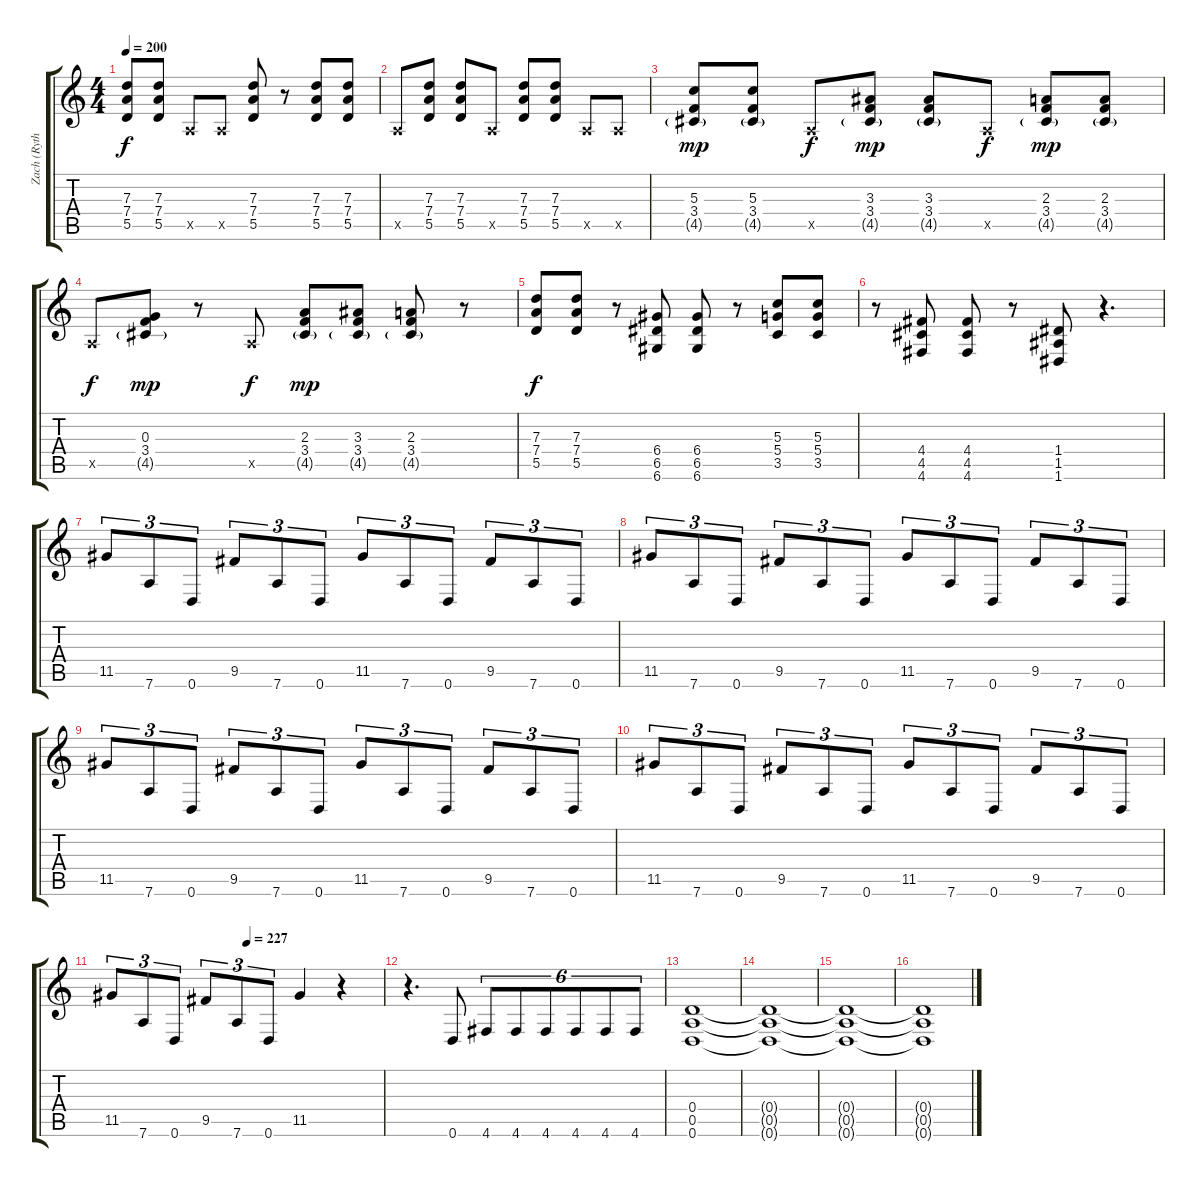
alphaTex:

\track ("Zach (Rythym)" "Zach (Ryth") {instrument distortionguitar}
\staff {score tabs}
\tuning (E4 B3 G3 D3 A2 D2) {hide}
\ts (4 4)
\tempo 200
\clef g2
\ks c
(7.3 7.4 5.5).8{dy f volume 10 balance 0} (7.3 7.4 5.5).8 0.5{x}.8 0.5{x}.8 (7.3 7.4 5.5).8 r.8 (7.3 7.4 5.5).8 (7.3 7.4 5.5).8 |
0.5{x}.8 (7.3 7.4 5.5).8 (7.3 7.4 5.5).8 0.5{x}.8 (7.3 7.4 5.5).8 (7.3 7.4 5.5).8 0.5{x}.8 0.5{x}.8 |
(5.3 3.4 4.5{g}).8{dy mp} (5.3 3.4 4.5{g}).8 0.5{x}.8{dy f} (3.3 3.4 4.5{g}).8{dy mp} (3.3 3.4 4.5{g}).8 0.5{x}.8{dy f} (2.3 3.4 4.5{g}).8{dy mp} (2.3 3.4 4.5{g}).8 |
0.5{x}.8{dy f} (0.3 3.4 4.5{g}).8{dy mp} r.8 0.5{x}.8{dy f} (2.3 3.4 4.5{g}).8{dy mp} (3.3 3.4 4.5{g}).8 (2.3 3.4 4.5{g}).8 r.8 |
(7.3 7.4 5.5).8{dy f} (7.3 7.4 5.5).8 r.8 (6.4 6.5 6.6).8 (6.4 6.5 6.6).8 r.8 (5.3 5.4 3.5).8 (5.3 5.4 3.5).8 |
r.8 (4.4 4.5 4.6).8 (4.4 4.5 4.6).8 r.8 (1.4 1.5 1.6).8 r.4{d} |
11.5.8{tu (3 2) volume 16} 7.6.8{tu (3 2)} 0.6.8{tu (3 2)} 9.5.8{tu (3 2)} 7.6.8{tu (3 2)} 0.6.8{tu (3 2)} 11.5.8{tu (3 2)} 7.6.8{tu (3 2)} 0.6.8{tu (3 2)} 9.5.8{tu (3 2)} 7.6.8{tu (3 2)} 0.6.8{tu (3 2)} |
11.5.8{tu (3 2)} 7.6.8{tu (3 2)} 0.6.8{tu (3 2)} 9.5.8{tu (3 2)} 7.6.8{tu (3 2)} 0.6.8{tu (3 2)} 11.5.8{tu (3 2)} 7.6.8{tu (3 2)} 0.6.8{tu (3 2)} 9.5.8{tu (3 2)} 7.6.8{tu (3 2)} 0.6.8{tu (3 2)} |
11.5.8{tu (3 2)} 7.6.8{tu (3 2)} 0.6.8{tu (3 2)} 9.5.8{tu (3 2)} 7.6.8{tu (3 2)} 0.6.8{tu (3 2)} 11.5.8{tu (3 2)} 7.6.8{tu (3 2)} 0.6.8{tu (3 2)} 9.5.8{tu (3 2)} 7.6.8{tu (3 2)} 0.6.8{tu (3 2)} |
11.5.8{tu (3 2)} 7.6.8{tu (3 2)} 0.6.8{tu (3 2)} 9.5.8{tu (3 2)} 7.6.8{tu (3 2)} 0.6.8{tu (3 2)} 11.5.8{tu (3 2)} 7.6.8{tu (3 2)} 0.6.8{tu (3 2)} 9.5.8{tu (3 2)} 7.6.8{tu (3 2)} 0.6.8{tu (3 2)} |
\tempo (227 0.5)
11.5.8{tu (3 2)} 7.6.8{tu (3 2)} 0.6.8{tu (3 2)} 9.5.8{tu (3 2)} 7.6.8{tu (3 2)} 0.6.8{tu (3 2)} 11.5.4 r.4 |
r.4{d} 0.6.8 4.6.8{tu (6 4)} 4.6.8{tu (6 4)} 4.6.8{tu (6 4)} 4.6.8{tu (6 4)} 4.6.8{tu (6 4)} 4.6.8{tu (6 4)} |
(0.4 0.5 0.6).1 |
(0.4{t} 0.5{t} 0.6{t}).1 |
(0.4{t} 0.5{t} 0.6{t}).1 |
(0.4{t} 0.5{t} 0.6{t}).1
